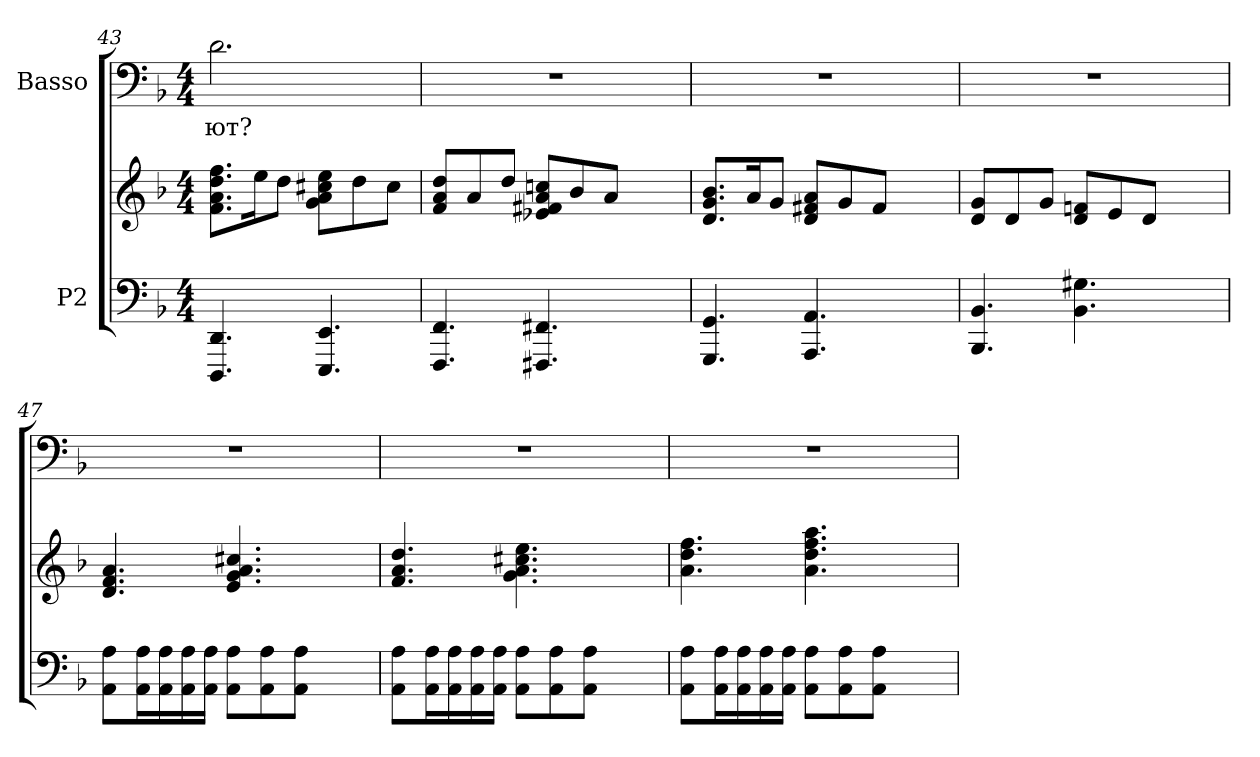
**kern	**kern	**kern	**text
*part2	*part2	*part1	*part1
*staff3	*staff2	*staff1	*staff1
*I"P2	*	*I"Basso	*
!!LO:LB:g=z
*clefF4	*clefG2	*clefF4	*
*k[b-]	*k[b-]	*k[b-]	*
*d:	*d:	*d:	*
*M4/4	*M4/4	*M4/4	*
=43	=43	=43	=43
!	!	!	!LO:LY:b:color=#000000
4.DDDi/ 4.DDi	8.fi\ 8.ai 8.ddi 8.ffiL	2.di\	-ют?
.	16eei\K	.	.
.	8ddi\J	.	.
4.EEEi/ 4.EEi	8gi\ 8ai 8cc#Xi 8eeiL	.	.
.	8ddi\	.	.
.	8cc#i\J	.	.
=44	=44	=44	=44
!	!	!LO:N:vis=1	!
4.FFFi/ 4.FFi	8fi/ 8ai 8ddiL	1r	.
.	8ai/	.	.
.	8ddi/J	.	.
4.FFF#Xi/ 4.FF#Xi	8e-Xi/ 8f#Xi 8ai 8ccniL	.	.
.	8b-i/	.	.
.	8ai/J	.	.
4ryy	4ryy	.	.
=45	=45	=45	=45
!	!	!LO:N:vis=1	!
4.GGGi/ 4.GGi	8.di/ 8.gi 8.b-iL	1r	.
.	16ai/K	.	.
.	8gi/J	.	.
4.AAAi/ 4.AAi	8di/ 8f#Xi 8aiL	.	.
.	8gi/	.	.
.	8f#i/J	.	.
4ryy	4ryy	.	.
=46	=46	=46	=46
!	!	!LO:N:vis=1	!
4.BBB-i/ 4.BB-i	8di/ 8giL	1r	.
.	8di/	.	.
.	8gi/J	.	.
4.BB-i\ 4.G#Xi	8di/ 8fniL	.	.
.	8ei/	.	.
.	8di/J	.	.
4ryy	4ryy	.	.
=47	=47	=47	=47
!	!	!LO:N:vis=1	!
8AAi\ 8AiL	4.di/ 4.fi 4.ai	1r	.
16AAi\ 16AiL	.	.	.
16AAi\ 16Ai	.	.	.
16AAi\ 16Ai	.	.	.
16AAi\ 16AiJJ	.	.	.
8AAi\ 8AiL	4.ei/ 4.gi 4.ai 4.cc#Xi	.	.
8AAi\ 8Ai	.	.	.
8AAi\ 8AiJ	.	.	.
4ryy	4ryy	.	.
!!LO:LB:g=z
=48	=48	=48	=48
!	!	!LO:N:vis=1	!
8AAi\ 8AiL	4.fi/ 4.ai 4.ddi	1r	.
16AAi\ 16AiL	.	.	.
16AAi\ 16Ai	.	.	.
16AAi\ 16Ai	.	.	.
16AAi\ 16AiJJ	.	.	.
8AAi\ 8AiL	4.gi\ 4.ai 4.cc#Xi 4.eei	.	.
8AAi\ 8Ai	.	.	.
8AAi\ 8AiJ	.	.	.
4ryy	4ryy	.	.
=49	=49	=49	=49
!	!	!LO:N:vis=1	!
8AAi\ 8AiL	4.ai\ 4.ddi 4.ffi	1r	.
16AAi\ 16AiL	.	.	.
16AAi\ 16Ai	.	.	.
16AAi\ 16Ai	.	.	.
16AAi\ 16AiJJ	.	.	.
8AAi\ 8AiL	4.ai\ 4.ddi 4.ffi 4.aai	.	.
8AAi\ 8Ai	.	.	.
8AAi\ 8AiJ	.	.	.
4ryy	4ryy	.	.
=	=	=	=
*-	*-	*-	*-
